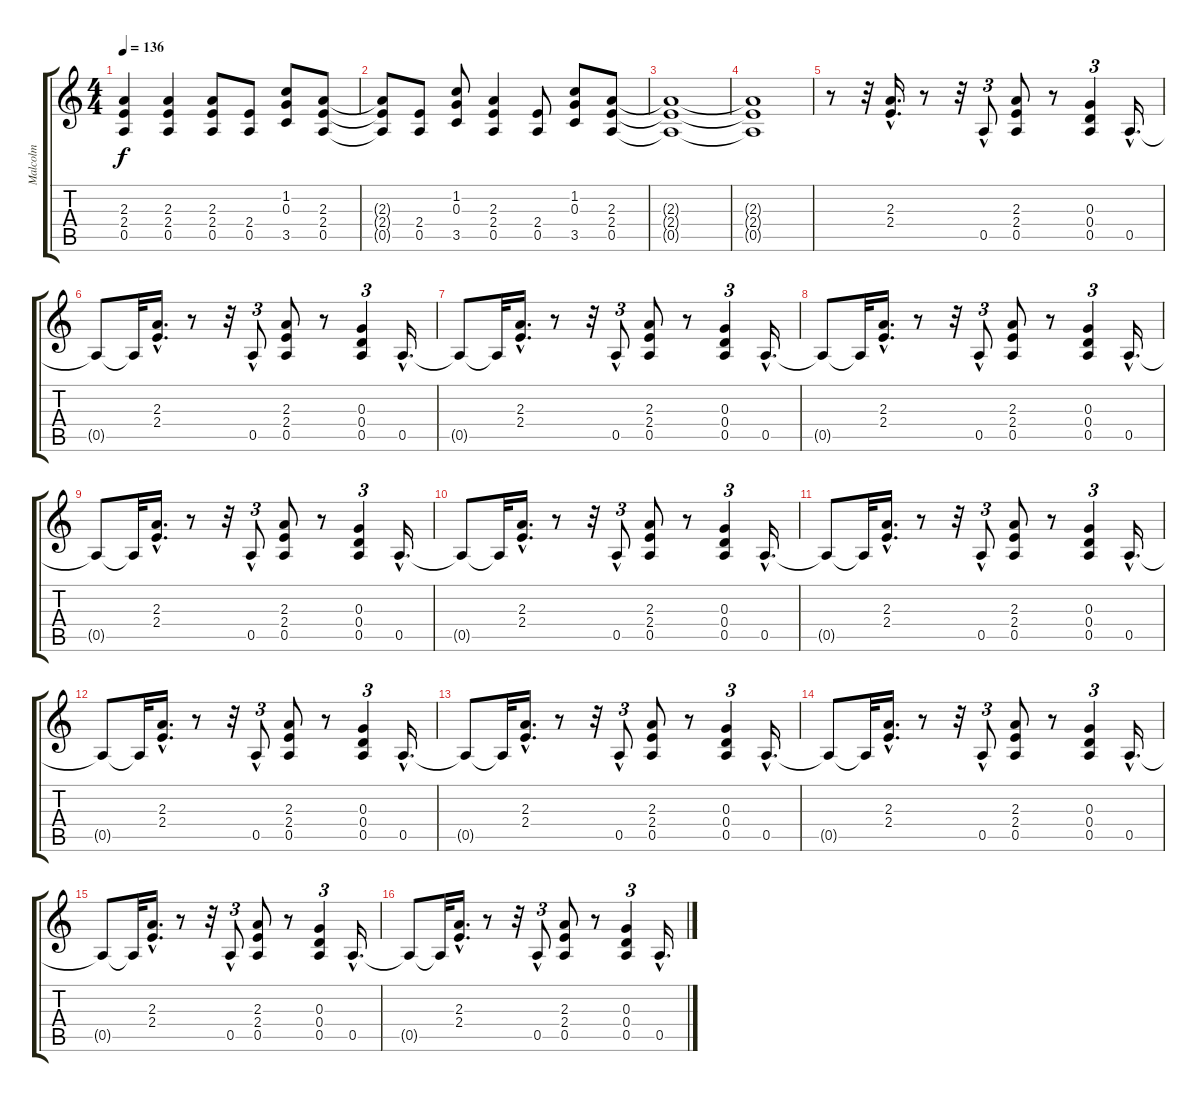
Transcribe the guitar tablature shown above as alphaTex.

\track ("Malcolm" "Malcolm") {instrument overdrivenguitar}
\staff {score tabs}
\tuning (E4 B3 G3 D3 A2 E2) {hide}
\ts (4 4)
\tempo 136
\clef g2
\ks c
(2.3{t} 2.4{t} 0.5{t}).4{dy f} (2.3 2.4 0.5).4 (2.3 2.4 0.5).8 (2.4 0.5).8 (1.2 0.3 3.5).8 (2.3 2.4 0.5).8 |
(2.3{t} 2.4{t} 0.5{t}).8 (2.4 0.5).8 (1.2 0.3 3.5).8 (2.3 2.4 0.5).4 (2.4 0.5).8 (1.2 0.3 3.5).8 (2.3 2.4 0.5).8 |
(2.3{t} 2.4{t} 0.5{t}).1 |
(2.3{t} 2.4{t} 0.5{t}).1 |
r.8 r.32 (2.3{hac} 2.4{hac}).16{d} r.8 r.32 0.5{hac}.8{tu (3 2)} (2.3 2.4 0.5).8 r.8 (0.3 0.4 0.5).4{tu (3 2)} 0.5{hac}.16{d} |
0.5{t}.8 0.5{t}.32 (2.3{hac} 2.4{hac}).16{d} r.8 r.32 0.5{hac}.8{tu (3 2)} (2.3 2.4 0.5).8 r.8 (0.3 0.4 0.5).4{tu (3 2)} 0.5{hac}.16{d} |
0.5{t}.8 0.5{t}.32 (2.3{hac} 2.4{hac}).16{d} r.8 r.32 0.5{hac}.8{tu (3 2)} (2.3 2.4 0.5).8 r.8 (0.3 0.4 0.5).4{tu (3 2)} 0.5{hac}.16{d} |
0.5{t}.8 0.5{t}.32 (2.3{hac} 2.4{hac}).16{d} r.8 r.32 0.5{hac}.8{tu (3 2)} (2.3 2.4 0.5).8 r.8 (0.3 0.4 0.5).4{tu (3 2)} 0.5{hac}.16{d} |
0.5{t}.8 0.5{t}.32 (2.3{hac} 2.4{hac}).16{d} r.8 r.32 0.5{hac}.8{tu (3 2)} (2.3 2.4 0.5).8 r.8 (0.3 0.4 0.5).4{tu (3 2)} 0.5{hac}.16{d} |
0.5{t}.8 0.5{t}.32 (2.3{hac} 2.4{hac}).16{d} r.8 r.32 0.5{hac}.8{tu (3 2)} (2.3 2.4 0.5).8 r.8 (0.3 0.4 0.5).4{tu (3 2)} 0.5{hac}.16{d} |
0.5{t}.8 0.5{t}.32 (2.3{hac} 2.4{hac}).16{d} r.8 r.32 0.5{hac}.8{tu (3 2)} (2.3 2.4 0.5).8 r.8 (0.3 0.4 0.5).4{tu (3 2)} 0.5{hac}.16{d} |
0.5{t}.8 0.5{t}.32 (2.3{hac} 2.4{hac}).16{d} r.8 r.32 0.5{hac}.8{tu (3 2)} (2.3 2.4 0.5).8 r.8 (0.3 0.4 0.5).4{tu (3 2)} 0.5{hac}.16{d} |
0.5{t}.8 0.5{t}.32 (2.3{hac} 2.4{hac}).16{d} r.8 r.32 0.5{hac}.8{tu (3 2)} (2.3 2.4 0.5).8 r.8 (0.3 0.4 0.5).4{tu (3 2)} 0.5{hac}.16{d} |
0.5{t}.8 0.5{t}.32 (2.3{hac} 2.4{hac}).16{d} r.8 r.32 0.5{hac}.8{tu (3 2)} (2.3 2.4 0.5).8 r.8 (0.3 0.4 0.5).4{tu (3 2)} 0.5{hac}.16{d} |
0.5{t}.8 0.5{t}.32 (2.3{hac} 2.4{hac}).16{d} r.8 r.32 0.5{hac}.8{tu (3 2)} (2.3 2.4 0.5).8 r.8 (0.3 0.4 0.5).4{tu (3 2)} 0.5{hac}.16{d} |
0.5{t}.8 0.5{t}.32 (2.3{hac} 2.4{hac}).16{d} r.8 r.32 0.5{hac}.8{tu (3 2)} (2.3 2.4 0.5).8 r.8 (0.3 0.4 0.5).4{tu (3 2)} 0.5{hac}.16{d}
